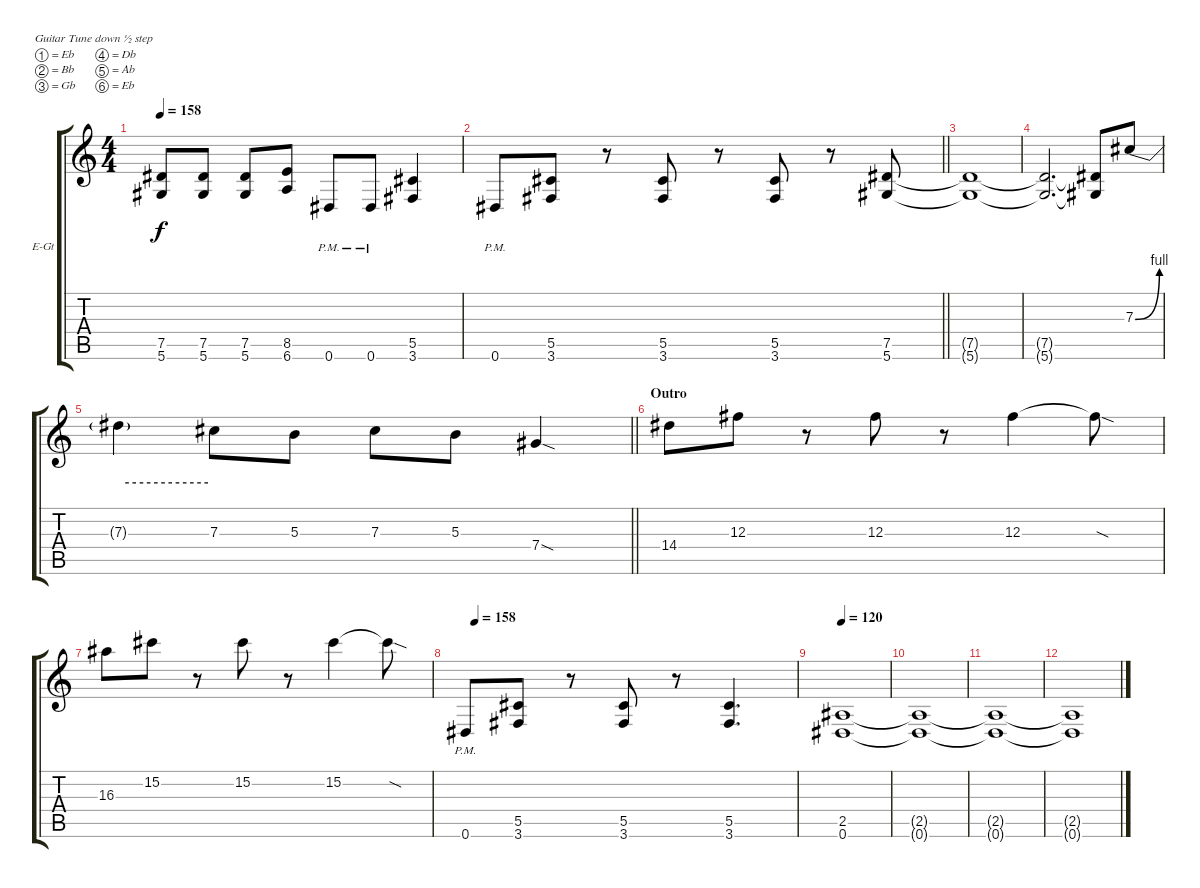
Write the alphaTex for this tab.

\bracketExtendMode groupsimilarinstruments
\firstSystemTrackNameOrientation horizontal
\otherSystemsTrackNameOrientation horizontal
\track ("Guitar 2" "E-Gt") {instrument distortionguitar}
\staff {score tabs}
\tuning (Eb4 Bb3 Gb3 Db3 Ab2 Eb2)
\ts (4 4)
\tempo 158
\clef g2
\ks c
(7.5 5.6).8{dy f} (7.5 5.6).8 (7.5 5.6).8 (8.5 6.6).8 0.6{pm}.8 0.6{pm}.8 (5.5 3.6).4 |
\barLineRight lightlight
0.6{pm}.8 (5.5 3.6).8 r.8 (5.5 3.6).8 r.8 (5.5 3.6).8 r.8 (7.5 5.6).8 |
(7.5{t} 5.6{t}).1 |
(7.5{t} 5.6{t}).2{d} (7.5{t} 5.6{t}).8 7.3{be (bend 0 0 15 4)}.8 |
\barLineRight lightlight
7.3{be (hold 0 4 60 4) t}.4 7.3.8 5.3.8 7.3.8 5.3.8 7.4{sod}.4 |
\section ("" "Outro")
14.4.8 12.3.8 r.8 12.3.8 r.8 12.3.4 12.3{sod t}.8 |
16.3.8 15.2.8 r.8 15.2.8 r.8 15.2.4 15.2{sod t}.8 |
\tempo (158 0.03125)
0.6{pm}.8 (5.5 3.6).8 r.8 (5.5 3.6).8 r.8 (5.5 3.6).4{d} |
\tempo 120
(2.5 0.6).1 |
(2.5{t} 0.6{t}).1 |
(2.5{t} 0.6{t}).1 |
(2.5{t} 0.6{t}).1
